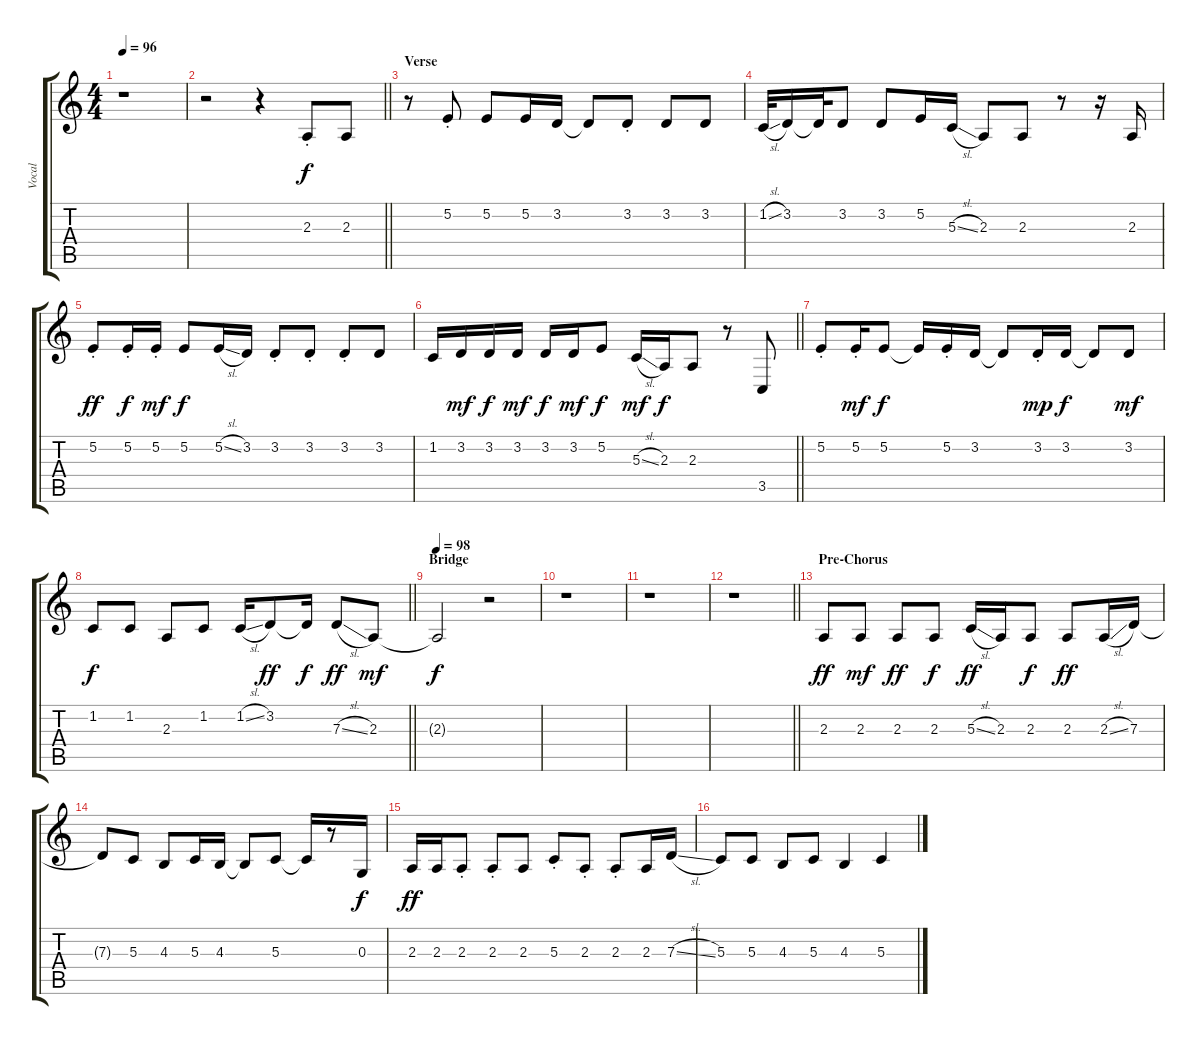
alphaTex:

\track ("Vocal" "Vocal") {instrument tenorsax}
\staff {score tabs}
\tuning (E4 B3 G3 D3 A2 E2) {hide}
\ts (4 4)
\tempo 96
\clef g2
\ks c
r.1{dy f} |
\barLineRight lightlight
r.2 r.4 2.3{st}.8 2.3.8 |
\section ("" "Verse")
r.8 5.2{st}.8 5.2.8 5.2.16 3.2.16 3.2{t}.8 3.2{st}.8 3.2.8 3.2.8 |
1.2{sl}.32 3.2.16 3.2{t}.32 3.2.8 3.2.8 5.2.16 5.3{sl}.16 2.3.8 2.3.8 r.8 r.16 2.3.16 |
5.2{st}.8{dy ff} 5.2{st}.16{dy f} 5.2{st}.16{dy mf} 5.2.8{dy f} 5.2{sl}.16 3.2.16 3.2{st}.8 3.2{st}.8 3.2{st}.8 3.2.8 |
\barLineRight lightlight
1.2.16 3.2.16{dy mf} 3.2.16{dy f} 3.2.16{dy mf} 3.2.16{dy f} 3.2.16{dy mf} 5.2.8{dy f} 5.3{sl}.16{dy mf} 2.3.16{dy f} 2.3.8 r.8 3.5.8 |
5.2{st}.8 5.2{st}.16{dy mf} 5.2.8{dy f} 5.2{t}.16 5.2{st}.16 3.2.16 3.2{t}.8 3.2{st}.16{dy mp} 3.2.16{dy f} 3.2{t}.8 3.2.8{dy mf} |
\barLineRight lightlight
1.2.8{dy f} 1.2.8 2.3.8 1.2.8 1.2{sl}.16 3.2.8{dy ff} 3.2{t}.16{dy f} 7.3{sl}.8{dy ff} 2.3.8{dy mf} |
\section ("" "Bridge")
\tempo 98
2.3{t}.2{dy f} r.2 |
r.1 |
r.1 |
\barLineRight lightlight
r.1 |
\section ("" "Pre-Chorus")
2.3.8{dy ff} 2.3.8{dy mf} 2.3.8{dy ff} 2.3.8{dy f} 5.3{sl}.16{dy ff} 2.3.16 2.3.8{dy f} 2.3.8{dy ff} 2.3{sl}.16 7.3.16 |
7.3{t}.8 5.3.8 4.3.8 5.3.16 4.3.16 4.3{t}.8 5.3.8 5.3{t}.16 r.8 0.3.16{dy f} |
2.3.16{dy ff} 2.3.16 2.3{st}.8 2.3{st}.8 2.3.8 5.3{st}.8 2.3{st}.8 2.3{st}.8 2.3.16 7.3{sl}.16 |
5.3.8 5.3.8 4.3.8 5.3.8 4.3.4 5.3.4
